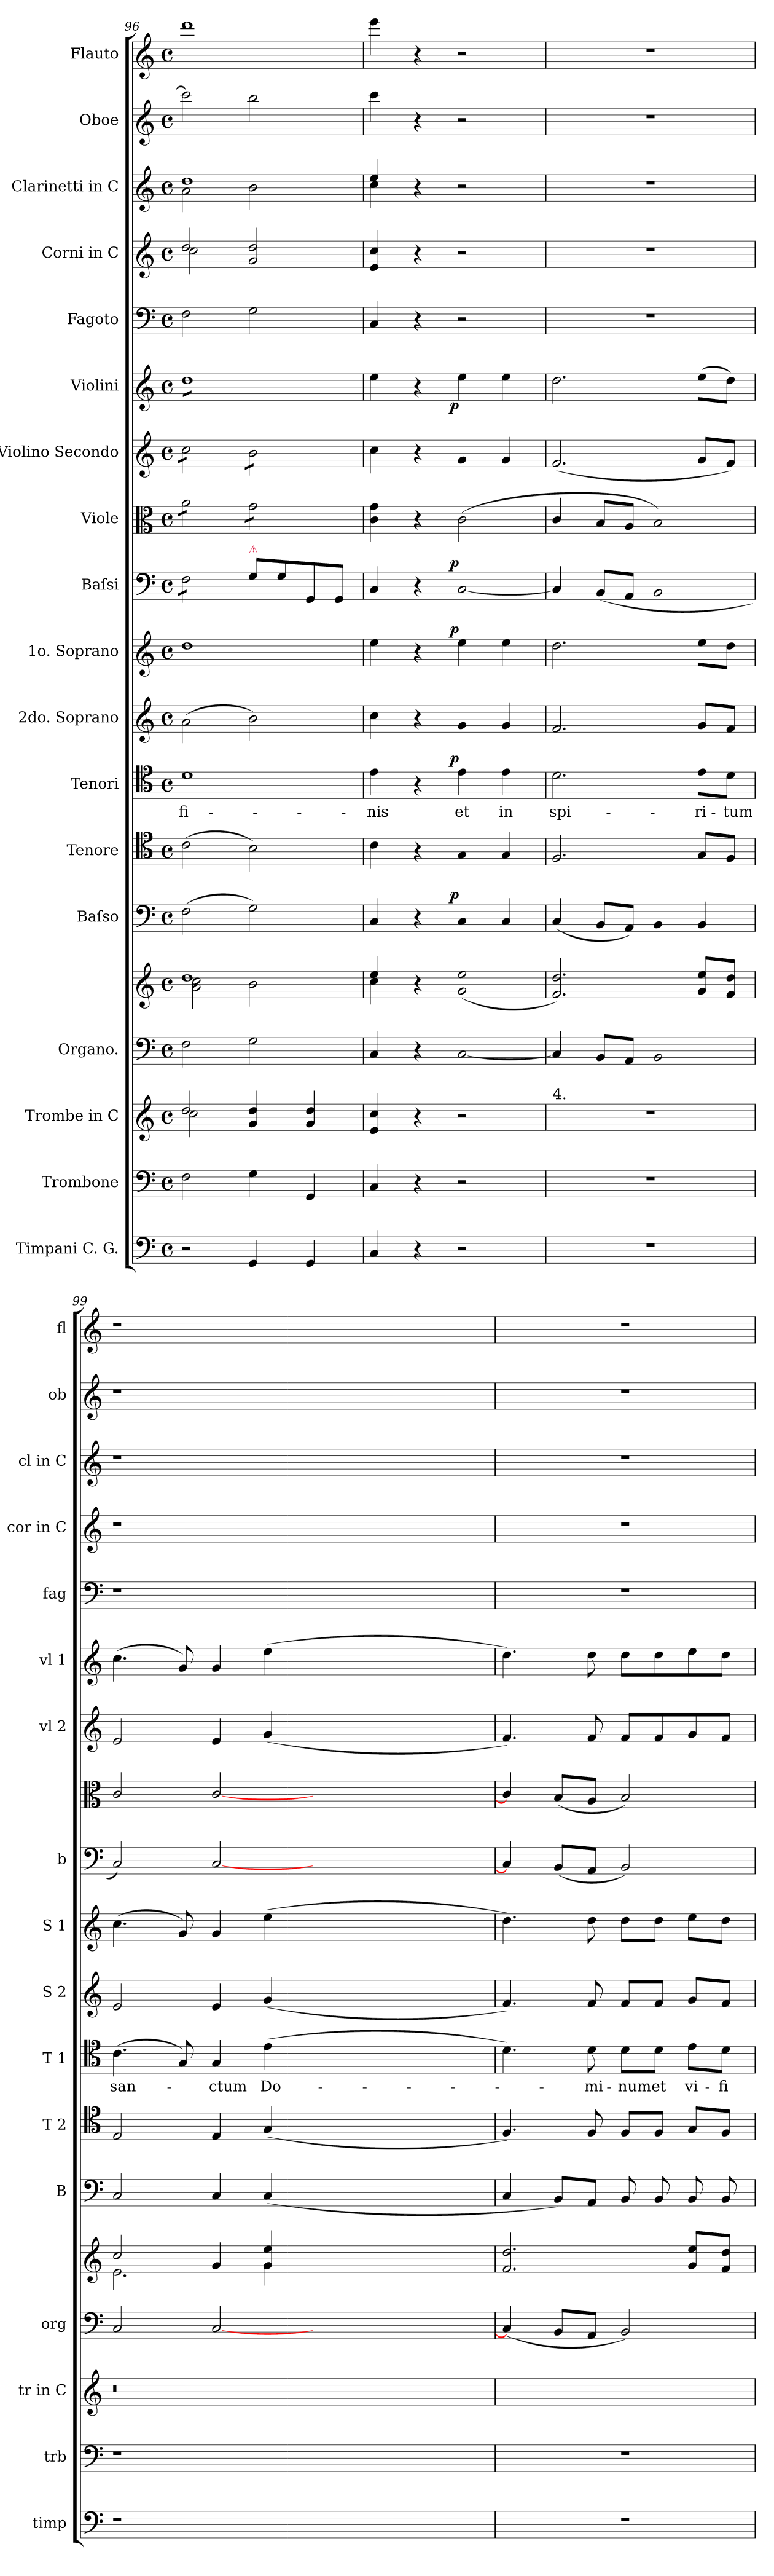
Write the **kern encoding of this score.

**kern	**kern	**kern	**kern	**kern	**kern	**dynam	**kern	**kern	**text	**dynam	**kern	**kern	**dynam	**kern	**dynam	**kern	**kern	**kern	**dynam	**kern	**kern	**kern	**kern	**kern
*part18	*part17	*part16	*part15	*part15	*part14	*part14	*part13	*part12	*part12	*part12	*part11	*part10	*part10	*part9	*part9	*part8	*part7	*part6	*part6	*part5	*part4	*part3	*part2	*part1
*staff19	*staff18	*staff17	*staff16	*staff15	*staff14	*staff14	*staff13	*staff12	*staff12	*staff12	*staff11	*staff10	*staff10	*staff9	*staff9	*staff8	*staff7	*staff6	*staff6	*staff5	*staff4	*staff3	*staff2	*staff1
*I"Timpani C. G.	*I"Trombone	*I"Trombe in C	*I"Organo.	*	*I"Baſso	*	*I"Tenore	*I"Tenori	*	*	*I"2do. Soprano	*I"1o. Soprano	*	*I"Baſsi	*	*I"Viole	*I"Violino Secondo	*I"Violini	*	*I"Fagoto	*I"Corni in C	*I"Clarinetti in C	*I"Oboe	*I"Flauto
*I'timp	*I'trb	*I'tr in C	*I'org	*	*I'B	*	*I'T 2	*I'T 1	*	*	*I'S 2	*I'S 1	*	*I'b	*	*	*I'vl 2	*I'vl 1	*	*I'fag	*I'cor in C	*I'cl in C	*I'ob	*I'fl
*clefF4	*clefF4	*clefG2	*clefF4	*clefG2	*clefF4	*	*clefC4	*clefC4	*	*	*clefG2	*clefG2	*	*clefF4	*	*clefC3	*clefG2	*clefG2	*	*clefF4	*clefG2	*clefG2	*clefG2	*clefG2
*k[]	*k[]	*k[]	*k[]	*k[]	*k[]	*	*k[]	*k[]	*	*	*k[]	*k[]	*	*k[]	*	*k[]	*k[]	*k[]	*	*k[]	*k[]	*k[]	*k[]	*k[]
*M4/4	*M4/4	*M4/4	*M4/4	*M4/4	*M4/4	*	*M4/4	*M4/4	*	*	*M4/4	*M4/4	*	*M4/4	*	*M4/4	*M4/4	*M4/4	*	*M4/4	*M4/4	*M4/4	*M4/4	*M4/4
*met(c)	*met(c)	*met(c)	*met(c)	*met(c)	*met(c)	*	*met(c)	*met(c)	*	*	*met(c)	*met(c)	*	*met(c)	*	*met(c)	*met(c)	*met(c)	*	*met(c)	*met(c)	*met(c)	*met(c)	*met(c)
=96	=96	=96	=96	=96	=96	=96	=96	=96	=96	=96	=96	=96	=96	=96	=96	=96	=96	=96	=96	=96	=96	=96	=96	=96
*	*	*^	*	*^	*	*	*	*	*	*	*	*	*	*	*	*	*	*	*	*	*^	*^	*	*
*	*	*	*	*	*	*	*	*	*	*	*	*	*	*	*	*tremolo	*	*	*	*	*	*	*	*	*	*	*	*
*	*	*	*	*	*	*	*	*	*	*	*	*	*	*	*	*	*	*tremolo	*	*	*	*	*	*	*	*	*	*
*	*	*	*	*	*	*	*	*	*	*	*	*	*	*	*	*	*	*	*tremolo	*	*	*	*	*	*	*	*	*
*	*	*	*	*	*	*	*	*	*	*	*	*	*	*	*	*	*	*	*	*tremolo	*	*	*	*	*	*	*	*
2r	2F\	2dd/	2cc\	2F\	1dd	2a\ 2cc\	(2F\	.	(2c\	1d	fi-	.	(2a\	1dd	.	8F\L	.	8a\L	8cc\L	8dd\L	.	2F\	2dd/	2cc\	1dd	2a\	2ccc\]	1ddd
.	.	.	.	.	.	.	.	.	.	.	.	.	.	.	.	8F\	.	8a\	8cc\	8dd\	.	.	.	.	.	.	.	.
.	.	.	.	.	.	.	.	.	.	.	.	.	.	.	.	8F\	.	8a\	8cc\	8dd\	.	.	.	.	.	.	.	.
.	.	.	.	.	.	.	.	.	.	.	.	.	.	.	.	8F\J	.	8a\J	8cc\J	8dd\	.	.	.	.	.	.	.	.
*	*	*	*	*	*	*	*	*	*	*	*	*	*	*	*	*Xtremolo	*	*	*	*	*	*	*	*	*	*	*	*
!	!	!	!	!	!	!	!	!	!	!	!	!	!	!	!	!LO:TX:a:color=crimson:t=⚠	!	!	!	!	!	!	!	!	!	!	!	!
4GG/	4G\	4g/ 4dd/	4ryy	2G\	.	2b\	2G\)	.	2B\)	.	.	.	2b\)	.	.	8G\L	.	8g\L	8b\L	8dd\	.	2G\	2g/ 2dd/	2ryy	.	2b\	2bb\	.
.	.	.	.	.	.	.	.	.	.	.	.	.	.	.	.	8G\	.	8g\	8b\	8dd\	.	.	.	.	.	.	.	.
4GG/	4GG/	4g/ 4dd/	4ryy	.	.	.	.	.	.	.	.	.	.	.	.	8GG/	.	8g\	8b\	8dd\	.	.	.	.	.	.	.	.
.	.	.	.	.	.	.	.	.	.	.	.	.	.	.	.	8GG/J	.	8g\J	8b\J	8dd\J	.	.	.	.	.	.	.	.
*	*	*	*	*	*	*	*	*	*	*	*	*	*	*	*	*	*	*	*	*Xtremolo	*	*	*	*	*	*	*	*
*	*	*	*	*	*	*	*	*	*	*	*	*	*	*	*	*	*	*	*Xtremolo	*	*	*	*	*	*	*	*	*
*	*	*	*	*	*	*	*	*	*	*	*	*	*	*	*	*	*	*Xtremolo	*	*	*	*	*	*	*	*	*	*
*	*	*v	*v	*	*	*	*	*	*	*	*	*	*	*	*	*	*	*	*	*	*	*	*v	*v	*	*	*	*
=97	=97	=97	=97	=97	=97	=97	=97	=97	=97	=97	=97	=97	=97	=97	=97	=97	=97	=97	=97	=97	=97	=97	=97	=97	=97	=97
4C/	4C/	4e/ 4cc/	4C/	4ee/	4cc\	4C/	.	4c\	4e\	-nis	.	4cc\	4ee\	.	4C/	.	4c\ 4g\	4cc\	4ee\	.	4C/	4e/ 4cc/	4ee/	4cc\	4ccc\	4eee\
4r	4r	4r	4r	4r	4ryy	4r	.	4r	4r	.	.	4r	4r	.	4r	.	4r	4r	4r	.	4r	4r	4r	4ryy	4r	4r
!	!	!	!	!	!	!	!LO:DY:a:rj	!	!	!	!LO:DY:a:rj	!	!	!LO:DY:a:rj	!	!LO:DY:a:rj	!	!	!	!LO:DY:rj	!	!	!	!	!	!
2r	2r	2r	[2C/	(>2g/ 2ee/	2ryy	4C/	p	4G/	4e\	et	p	4g/	4ee\	p	[2C/	p	(2c\	4g/	4ee\	p	2r	2r	2r	2ryy	2r	2r
.	.	.	.	.	.	4C/	.	4G/	4e\	in	.	4g/	4ee\	.	.	.	.	4g/	4ee\	.	.	.	.	.	.	.
*	*	*	*	*v	*v	*	*	*	*	*	*	*	*	*	*	*	*	*	*	*	*	*	*v	*v	*	*
=98	=98	=98	=98	=98	=98	=98	=98	=98	=98	=98	=98	=98	=98	=98	=98	=98	=98	=98	=98	=98	=98	=98	=98	=98
!	!	!LO:TX:a:t=4.	!	!	!	!	!	!	!	!	!	!	!	!	!	!	!	!	!	!	!	!	!	!
1r	1r	1r	4C/]	2.f/ 2.dd/)	(4C/	.	2.F/	2.d\	spi-	.	2.f/	2.dd\	.	4C/]	.	4c/	(2.f/	2.dd\	.	1r	1r	1r	1r	1r
.	.	.	8BB/L	.	8BB/L	.	.	.	.	.	.	.	.	(8BB/L	.	8B/L	.	.	.	.	.	.	.	.
.	.	.	8AA/J	.	8AA/J)	.	.	.	.	.	.	.	.	8AA/J	.	8A/J	.	.	.	.	.	.	.	.
.	.	.	2BB/	.	4BB/	.	.	.	.	.	.	.	.	2BB/	.	2B/)	.	.	.	.	.	.	.	.
.	.	.	.	8g/ 8ee/L	4BB/	.	8G/L	8e\L	-ri-	.	8g/L	8ee\L	.	.	.	.	8g/L	(8ee\L	.	.	.	.	.	.
.	.	.	.	8f/ 8dd/J	.	.	8F/J	8d\J	-tum	.	8f/J	8dd\J	.	.	.	.	8f/J)	8dd\J)	.	.	.	.	.	.
=99	=99	=99	=99	=99	=99	=99	=99	=99	=99	=99	=99	=99	=99	=99	=99	=99	=99	=99	=99	=99	=99	=99	=99	=99
*	*	*	*	*^	*	*	*	*	*	*	*	*	*	*	*	*	*	*	*	*	*	*	*	*
1r	1r	0.r	2C/	2cc/	2.e\	2C/	.	2E/	(4.c\	san-	.	2e/	(4.cc\	.	2C/)	.	2c/	2e/	(4.cc\	.	1r	1r	1r	1r	1r
.	.	.	.	.	.	.	.	.	8G/)	.	.	.	8g/)	.	.	.	.	.	8g/)	.	.	.	.	.	.
.	.	.	[2C/	4g/	.	4C/	.	4E/	4G/	-ctum	.	4e/	4g/	.	[2C/	.	[2c/	4e/	4g/	.	.	.	.	.	.
.	.	.	.	4g/ 4ee/	4g\	(4C/	.	(4G/	(4e\	Do-	.	(4g/	(4ee\	.	.	.	.	(4g/	(4ee\	.	.	.	.	.	.
0ryy	0ryy	.	0ryy	0ryy	0ryy	0ryy	.	0ryy	0ryy	.	.	0ryy	0ryy	.	0ryy	.	0ryy	0ryy	0ryy	.	0ryy	0ryy	0ryy	0ryy	0ryy
*	*	*	*	*v	*v	*	*	*	*	*	*	*	*	*	*	*	*	*	*	*	*	*	*	*	*
=100	=100	=100	=100	=100	=100	=100	=100	=100	=100	=100	=100	=100	=100	=100	=100	=100	=100	=100	=100	=100	=100	=100	=100	=100
1r	1r	1ryy	(4C/]	2.f/ 2.dd/	4C/	.	4.F/)	4.d\)	.	.	4.f/)	4.dd\)	.	4C/]	.	4c/]	4.f/)	4.dd\)	.	1r	1r	1r	1r	1r
.	.	.	8BB/L	.	8BB/L)	.	.	.	.	.	.	.	.	(8BB/L	.	(8B/L	.	.	.	.	.	.	.	.
.	.	.	8AA/J	.	8AA/J	.	8F/	8d\	-mi-	.	8f/	8dd\	.	8AA/J	.	8A/J	8f/	8dd\	.	.	.	.	.	.
.	.	.	2BB/)	.	8BB/	.	8F/L	8d\L	-num	.	8f/L	8dd\L	.	2BB/)	.	2B/)	8f/L	8dd\L	.	.	.	.	.	.
.	.	.	.	.	8BB/	.	8F/J	8d\J	et	.	8f/J	8dd\J	.	.	.	.	8f/	8dd\	.	.	.	.	.	.
.	.	.	.	8g/ 8ee/L	8BB/	.	8G/L	8e\L	vi-	.	8g/L	8ee\L	.	.	.	.	8g/	8ee\	.	.	.	.	.	.
.	.	.	.	8f/ 8dd/J	8BB/	.	8F/J	8d\J	-fi-	.	8f/J	8dd\J	.	.	.	.	8f/J	8dd\J	.	.	.	.	.	.
=	=	=	=	=	=	=	=	=	=	=	=	=	=	=	=	=	=	=	=	=	=	=	=	=
*-	*-	*-	*-	*-	*-	*-	*-	*-	*-	*-	*-	*-	*-	*-	*-	*-	*-	*-	*-	*-	*-	*-	*-	*-
